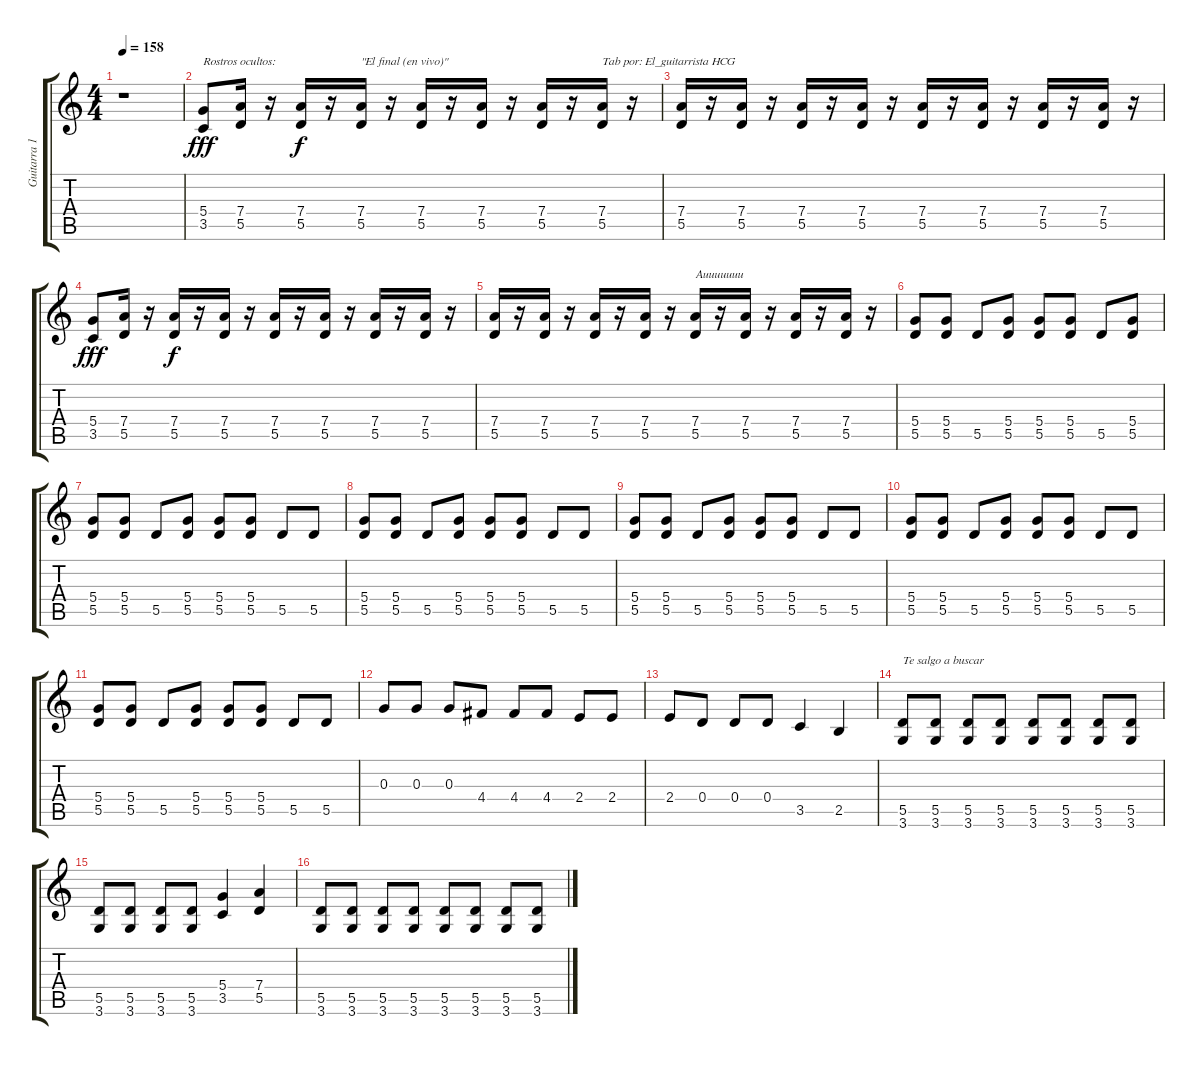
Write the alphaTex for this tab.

\track ("Guitarra 1" "Guitarra 1") {instrument electricguitarmuted}
\staff {score tabs}
\tuning (E4 B3 G3 D3 A2 E2) {hide}
\ts (4 4)
\tempo 158
\clef g2
\ks c
r.1{dy fff instrument electricguitarmuted} |
(5.4 3.5).8{txt "Rostros ocultos: "} (7.4 5.5).16 r.16 (7.4 5.5).16{dy f} r.16 (7.4 5.5).16{txt "\"El final (en vivo)\""} r.16 (7.4 5.5).16 r.16 (7.4 5.5).16 r.16 (7.4 5.5).16 r.16 (7.4 5.5).16{txt "Tab por: El_guitarrista HCG"} r.16 |
(7.4 5.5).16 r.16 (7.4 5.5).16 r.16 (7.4 5.5).16 r.16 (7.4 5.5).16 r.16 (7.4 5.5).16{txt ""} r.16 (7.4 5.5).16 r.16 (7.4 5.5).16 r.16 (7.4 5.5).16 r.16 |
(5.4 3.5).8{dy fff} (7.4 5.5).16 r.16 (7.4 5.5).16{dy f} r.16 (7.4 5.5).16 r.16 (7.4 5.5).16 r.16 (7.4 5.5).16 r.16 (7.4 5.5).16 r.16 (7.4 5.5).16 r.16 |
(7.4 5.5).16 r.16 (7.4 5.5).16 r.16 (7.4 5.5).16 r.16 (7.4 5.5).16 r.16 (7.4 5.5).16{txt "Auuuuuuu"} r.16 (7.4 5.5).16 r.16 (7.4 5.5).16 r.16 (7.4 5.5).16 r.16 |
(5.4 5.5).8 (5.4 5.5).8 5.5.8 (5.4 5.5).8 (5.4 5.5).8 (5.4 5.5).8 5.5.8 (5.4 5.5).8 |
(5.4 5.5).8 (5.4 5.5).8 5.5.8 (5.4 5.5).8 (5.4 5.5).8 (5.4 5.5).8 5.5.8 5.5.8 |
(5.4 5.5).8 (5.4 5.5).8 5.5.8 (5.4 5.5).8 (5.4 5.5).8 (5.4 5.5).8 5.5.8 5.5.8 |
(5.4 5.5).8 (5.4 5.5).8 5.5.8 (5.4 5.5).8 (5.4 5.5).8 (5.4 5.5).8 5.5.8 5.5.8 |
(5.4 5.5).8 (5.4 5.5).8 5.5.8 (5.4 5.5).8 (5.4 5.5).8 (5.4 5.5).8 5.5.8 5.5.8 |
(5.4 5.5).8 (5.4 5.5).8 5.5.8 (5.4 5.5).8 (5.4 5.5).8 (5.4 5.5).8 5.5.8 5.5.8 |
0.3.8 0.3.8 0.3.8 4.4.8 4.4.8 4.4.8 2.4.8 2.4.8 |
2.4.8 0.4.8 0.4.8 0.4.8 3.5.4 2.5.4 |
(5.5 3.6).8{txt "Te salgo a buscar"} (5.5 3.6).8 (5.5 3.6).8 (5.5 3.6).8 (5.5 3.6).8 (5.5 3.6).8 (5.5 3.6).8 (5.5 3.6).8 |
(5.5 3.6).8 (5.5 3.6).8 (5.5 3.6).8 (5.5 3.6).8 (5.4 3.5).4 (7.4 5.5).4 |
(5.5 3.6).8 (5.5 3.6).8 (5.5 3.6).8 (5.5 3.6).8 (5.5 3.6).8 (5.5 3.6).8 (5.5 3.6).8 (5.5 3.6).8
